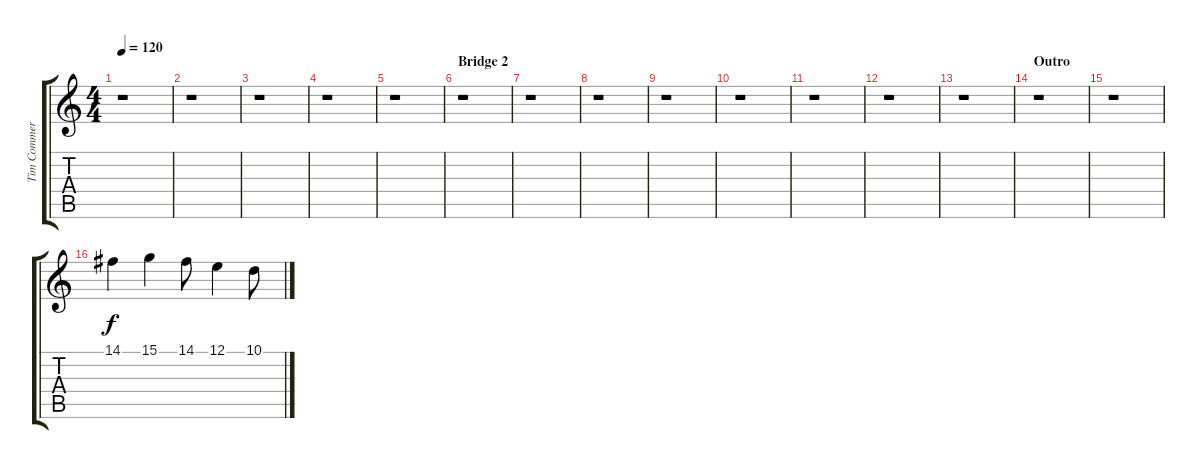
\track ("Tim Commerford (Background Chorus)" "Tim Commer") {instrument clarinet}
\staff {score tabs}
\tuning (E4 B3 G3 D3 A2 E2) {hide}
\ts (4 4)
\tempo 120
\clef g2
\ks c
r.1{dy f} |
r.1 |
r.1 |
r.1 |
r.1 |
\section ("" "Bridge 2")
r.1 |
r.1 |
r.1 |
r.1 |
r.1 |
r.1 |
r.1 |
r.1 |
\section ("" "Outro")
r.1 |
r.1 |
14.1.4{volume 14} 15.1.4 14.1.8 12.1.4 10.1.8
